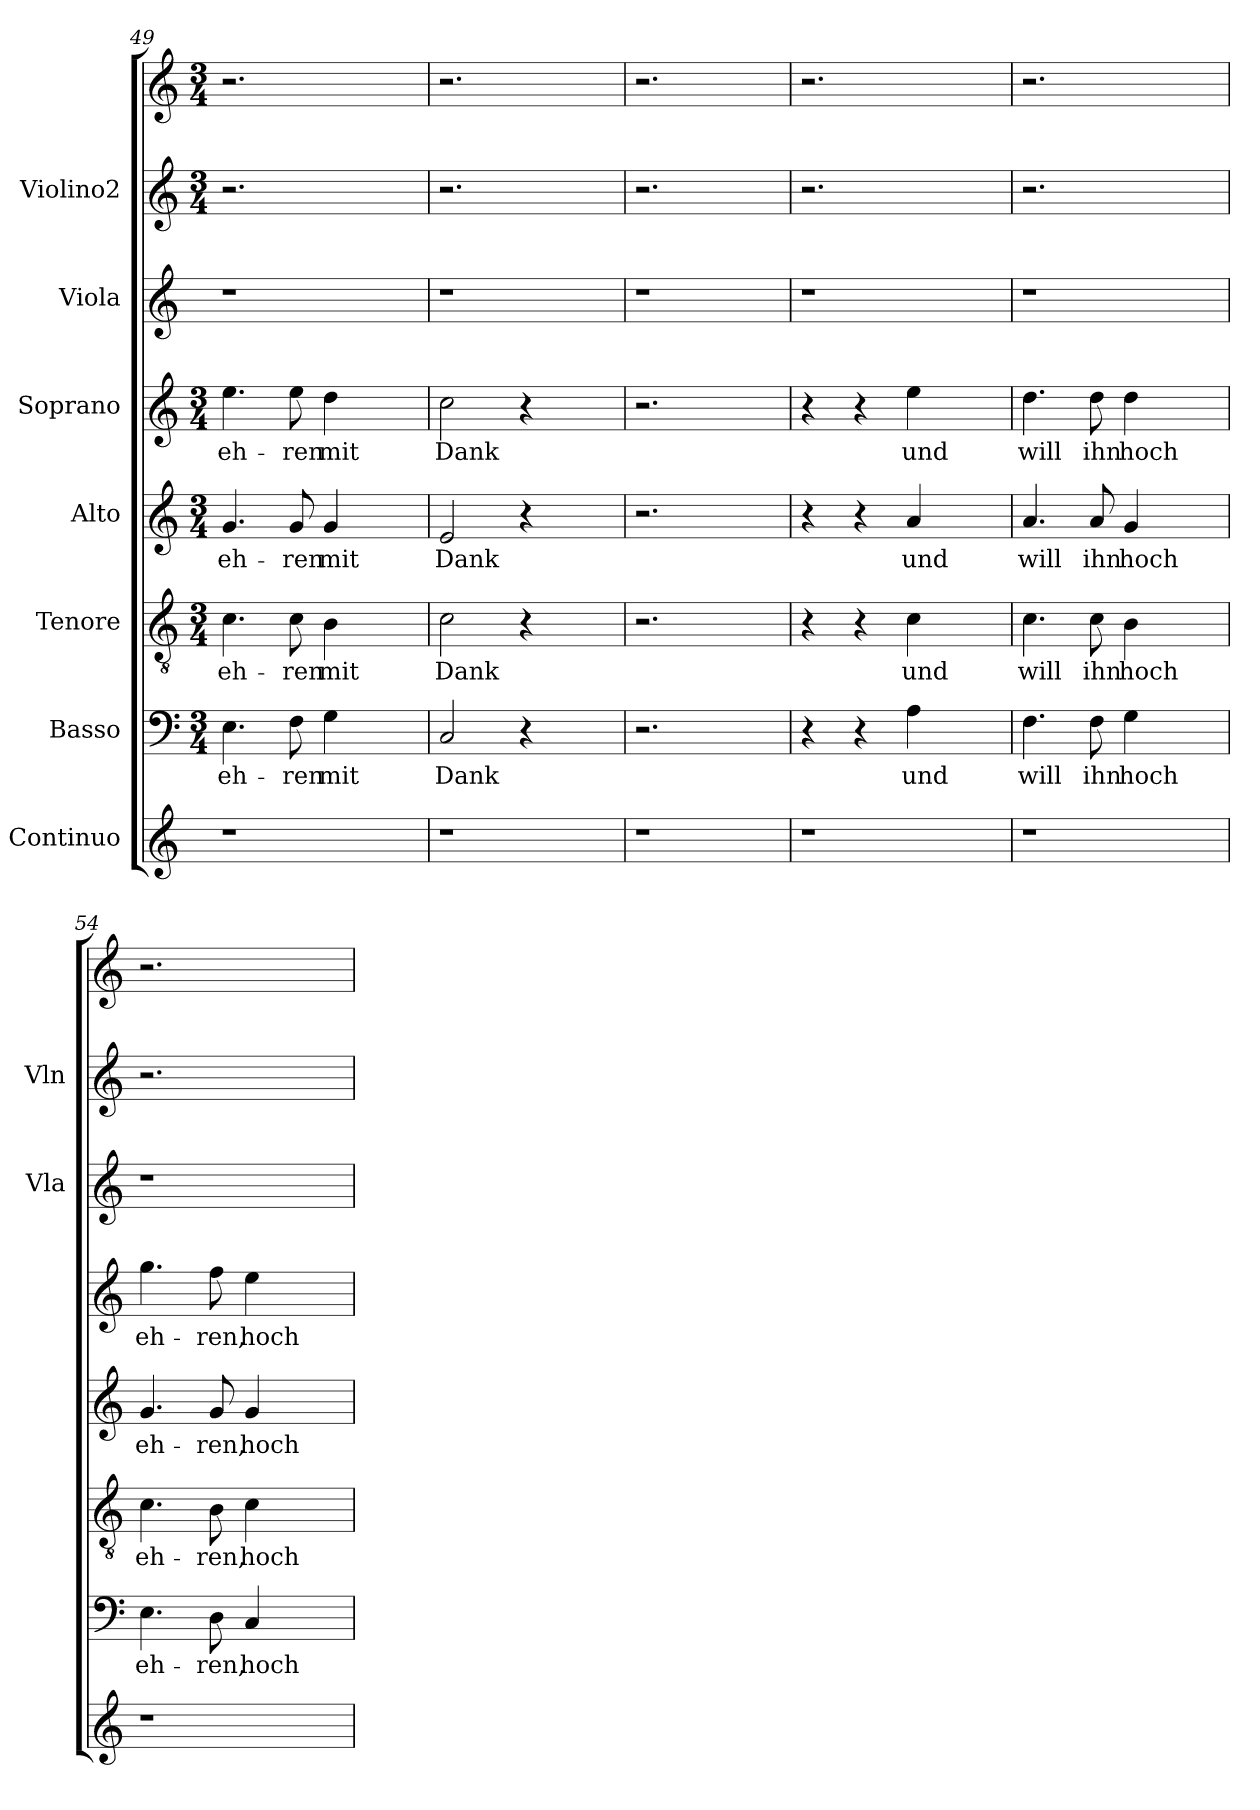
**kern	**kern	**text	**kern	**text	**kern	**text	**kern	**text	**kern	**kern	**kern
*part7	*part6	*part6	*part5	*part5	*part4	*part4	*part3	*part3	*part2	*part1	*part1
*staff8	*staff7	*staff7	*staff6	*staff6	*staff5	*staff5	*staff4	*staff4	*staff3	*staff2	*staff1
*I"Continuo	*I"Basso	*	*I"Tenore	*	*I"Alto	*	*I"Soprano	*	*I"Viola	*I"Violino2	*
*	*	*	*	*	*	*	*	*	*I'Vla	*I'Vln	*
*clefG2	*clefF4	*	*clefGv2	*	*clefG2	*	*clefG2	*	*clefG2	*clefG2	*clefG2
*k[]	*k[]	*	*k[]	*	*k[]	*	*k[]	*	*k[]	*k[]	*k[]
*	*M3/4	*	*M3/4	*	*M3/4	*	*M3/4	*	*	*M3/4	*M3/4
=49	=49	=49	=49	=49	=49	=49	=49	=49	=49	=49	=49
!	!	!LO:LY:b	!	!LO:LY:b	!	!LO:LY:b	!	!LO:LY:b	!	!	!
1r	4.E\	eh-	4.c\	eh-	4.g/	eh-	4.ee\	eh-	1r	2.r	2.r
!	!	!LO:LY:b	!	!LO:LY:b	!	!LO:LY:b	!	!LO:LY:b	!	!	!
.	8F\	ren	8c\	ren	8g/	ren	8ee\	ren	.	.	.
!	!	!LO:LY:b	!	!LO:LY:b	!	!LO:LY:b	!	!LO:LY:b	!	!	!
.	4G\	mit	4B\	mit	4g/	mit	4dd\	mit	.	.	.
.	4ryy	.	4ryy	.	4ryy	.	4ryy	.	.	4ryy	4ryy
=50	=50	=50	=50	=50	=50	=50	=50	=50	=50	=50	=50
!	!	!LO:LY:b	!	!LO:LY:b	!	!LO:LY:b	!	!LO:LY:b	!	!	!
1r	2C/	Dank	2c\	Dank	2e/	Dank	2cc\	Dank	1r	2.r	2.r
.	4r	.	4r	.	4r	.	4r	.	.	.	.
.	4ryy	.	4ryy	.	4ryy	.	4ryy	.	.	4ryy	4ryy
=51	=51	=51	=51	=51	=51	=51	=51	=51	=51	=51	=51
1r	2.r	.	2.r	.	2.r	.	2.r	.	1r	2.r	2.r
.	4ryy	.	4ryy	.	4ryy	.	4ryy	.	.	4ryy	4ryy
!!LO:PB:g=z
=52	=52	=52	=52	=52	=52	=52	=52	=52	=52	=52	=52
1r	4r	.	4r	.	4r	.	4r	.	1r	2.r	2.r
.	4r	.	4r	.	4r	.	4r	.	.	.	.
!	!	!LO:LY:b	!	!LO:LY:b	!	!LO:LY:b	!	!LO:LY:b	!	!	!
.	4A\	und	4c\	und	4a/	und	4ee\	und	.	.	.
.	4ryy	.	4ryy	.	4ryy	.	4ryy	.	.	4ryy	4ryy
=53	=53	=53	=53	=53	=53	=53	=53	=53	=53	=53	=53
!	!	!LO:LY:b	!	!LO:LY:b	!	!LO:LY:b	!	!LO:LY:b	!	!	!
1r	4.F\	will	4.c\	will	4.a/	will	4.dd\	will	1r	2.r	2.r
!	!	!LO:LY:b	!	!LO:LY:b	!	!LO:LY:b	!	!LO:LY:b	!	!	!
.	8F\	ihn	8c\	ihn	8a/	ihn	8dd\	ihn	.	.	.
!	!	!LO:LY:b	!	!LO:LY:b	!	!LO:LY:b	!	!LO:LY:b	!	!	!
.	4G\	hoch	4B\	hoch	4g/	hoch	4dd\	hoch	.	.	.
.	4ryy	.	4ryy	.	4ryy	.	4ryy	.	.	4ryy	4ryy
=54	=54	=54	=54	=54	=54	=54	=54	=54	=54	=54	=54
!	!	!LO:LY:b	!	!LO:LY:b	!	!LO:LY:b	!	!LO:LY:b	!	!	!
1r	4.E\	eh-	4.c\	eh-	4.g/	eh-	4.gg\	eh-	1r	2.r	2.r
!	!	!LO:LY:b	!	!LO:LY:b	!	!LO:LY:b	!	!LO:LY:b	!	!	!
.	8D\	ren,	8B\	ren,	8g/	ren,	8ff\	ren,	.	.	.
!	!	!LO:LY:b	!	!LO:LY:b	!	!LO:LY:b	!	!LO:LY:b	!	!	!
.	4C/	hoch	4c\	hoch	4g/	hoch	4ee\	hoch	.	.	.
.	4ryy	.	4ryy	.	4ryy	.	4ryy	.	.	4ryy	4ryy
=	=	=	=	=	=	=	=	=	=	=	=
*-	*-	*-	*-	*-	*-	*-	*-	*-	*-	*-	*-
